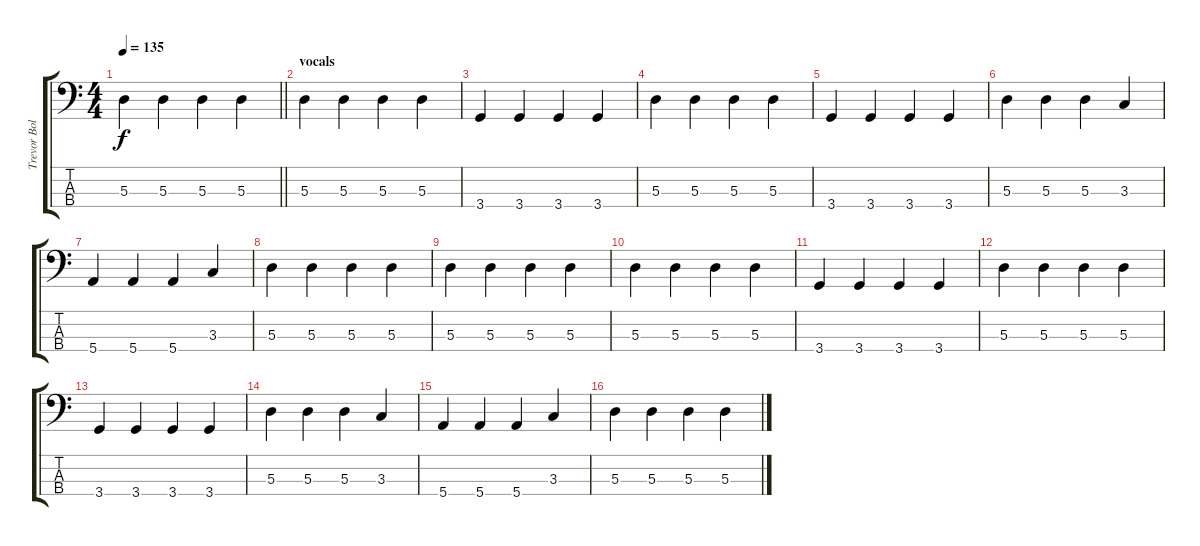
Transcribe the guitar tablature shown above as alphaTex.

\track ("Trevor Bolder (bass)" "Trevor Bol") {instrument electricbassfinger}
\staff {score tabs}
\tuning (G2 D2 A1 E1) {hide}
\ts (4 4)
\tempo 135
\clef f4
\barLineRight lightlight
\ks c
5.3.4{dy f} 5.3.4 5.3.4 5.3.4 |
\section ("" "vocals")
5.3.4 5.3.4 5.3.4 5.3.4 |
3.4.4 3.4.4 3.4.4 3.4.4 |
5.3.4 5.3.4 5.3.4 5.3.4 |
3.4.4 3.4.4 3.4.4 3.4.4 |
5.3.4 5.3.4 5.3.4 3.3.4 |
5.4.4 5.4.4 5.4.4 3.3.4 |
5.3.4 5.3.4 5.3.4 5.3.4 |
5.3.4 5.3.4 5.3.4 5.3.4 |
5.3.4 5.3.4 5.3.4 5.3.4 |
3.4.4 3.4.4 3.4.4 3.4.4 |
5.3.4 5.3.4 5.3.4 5.3.4 |
3.4.4 3.4.4 3.4.4 3.4.4 |
5.3.4 5.3.4 5.3.4 3.3.4 |
5.4.4 5.4.4 5.4.4 3.3.4 |
5.3.4 5.3.4 5.3.4 5.3.4
